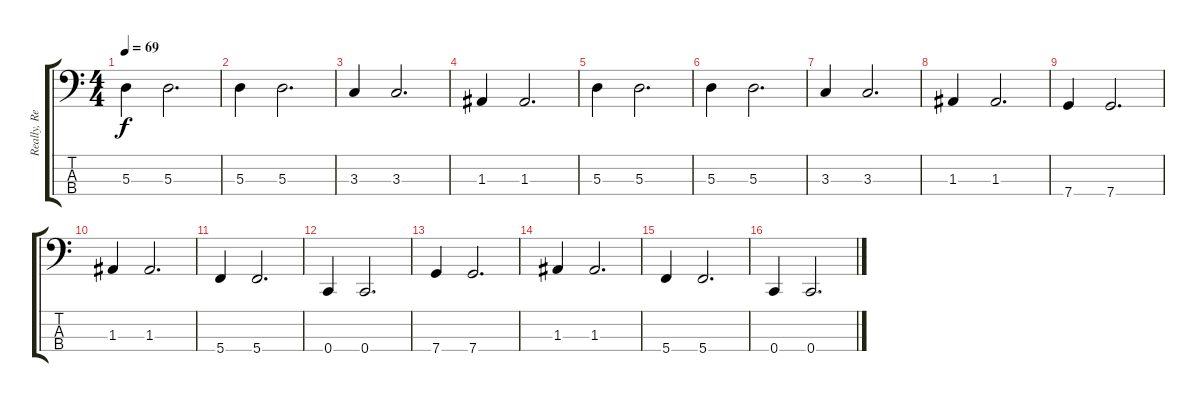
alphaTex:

\track ("Really, Really Low Bass" "Really, Re") {instrument acousticbass}
\staff {score tabs}
\tuning (G2 D2 A1 C1) {hide}
\ts (4 4)
\tempo 69
\clef f4
\ks c
5.3.4{dy f} 5.3.2{d} |
5.3.4 5.3.2{d} |
3.3.4 3.3.2{d} |
1.3.4 1.3.2{d} |
5.3.4 5.3.2{d} |
5.3.4 5.3.2{d} |
3.3.4 3.3.2{d} |
1.3.4 1.3.2{d} |
7.4.4 7.4.2{d} |
1.3.4 1.3.2{d} |
5.4.4 5.4.2{d} |
0.4.4 0.4.2{d} |
7.4.4 7.4.2{d} |
1.3.4 1.3.2{d} |
5.4.4 5.4.2{d} |
0.4.4 0.4.2{d}
